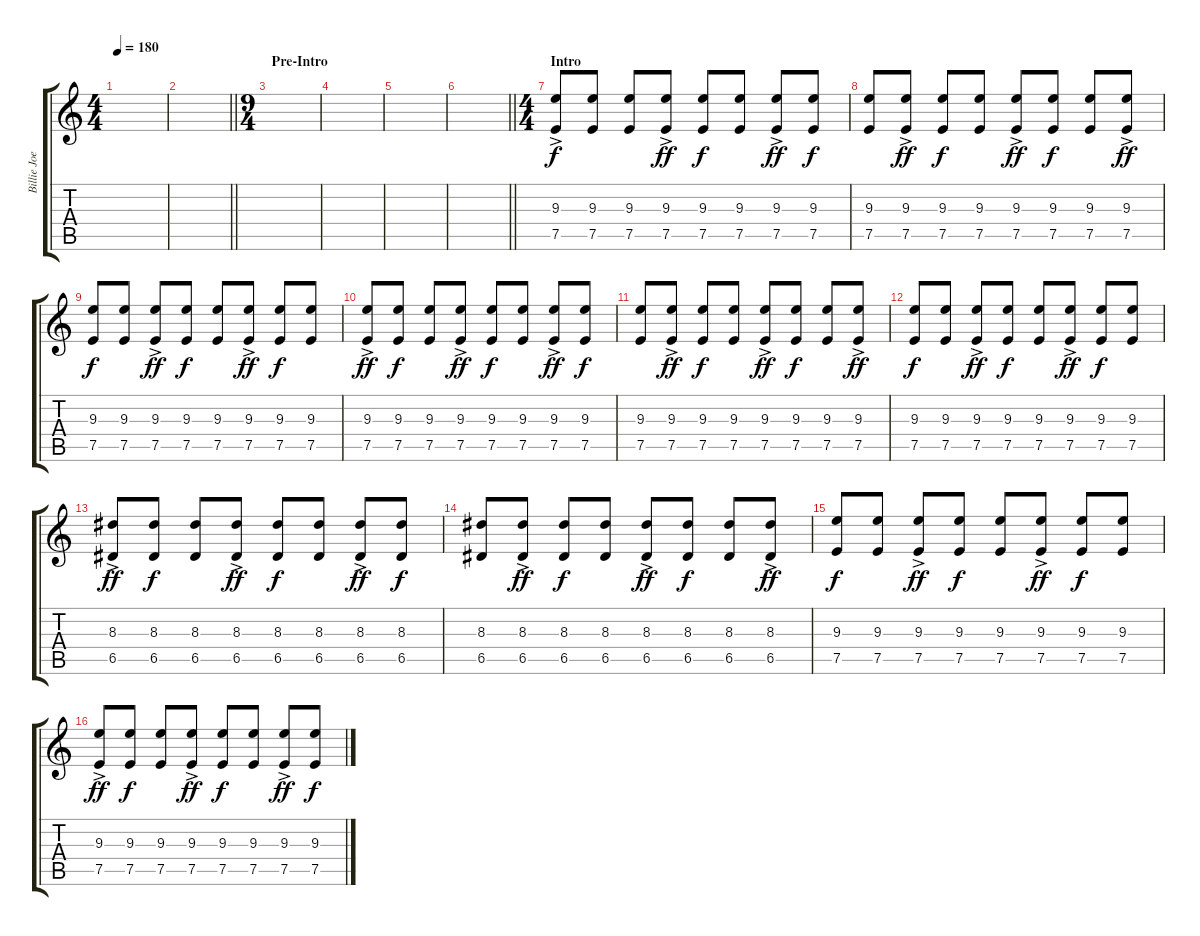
\track ("Billie Joe Armstrong (Lead Guitar)" "Billie Joe") {instrument overdrivenguitar}
\staff {score tabs}
\tuning (E4 B3 G3 D3 A2 E2) {hide}
\ts (4 4)
\tempo 180
\clef g2
\ks c
|
\barLineRight lightlight
|
\ts (9 4)
\section ("" "Pre-Intro")
|
|
|
\barLineRight lightlight
|
\ts (4 4)
\section ("" "Intro")
(9.3{ac} 7.5{ac}).8 (9.3 7.5).8{dy f} (9.3 7.5).8 (9.3{ac} 7.5{ac}).8{dy ff} (9.3 7.5).8{dy f} (9.3 7.5).8 (9.3{ac} 7.5{ac}).8{dy ff} (9.3 7.5).8{dy f} |
(9.3 7.5).8 (9.3{ac} 7.5{ac}).8{dy ff} (9.3 7.5).8{dy f} (9.3 7.5).8 (9.3{ac} 7.5{ac}).8{dy ff} (9.3 7.5).8{dy f} (9.3 7.5).8 (9.3{ac} 7.5{ac}).8{dy ff} |
(9.3 7.5).8{dy f} (9.3 7.5).8 (9.3{ac} 7.5{ac}).8{dy ff} (9.3 7.5).8{dy f} (9.3 7.5).8 (9.3{ac} 7.5{ac}).8{dy ff} (9.3 7.5).8{dy f} (9.3 7.5).8 |
(9.3{ac} 7.5{ac}).8{dy ff} (9.3 7.5).8{dy f} (9.3 7.5).8 (9.3{ac} 7.5{ac}).8{dy ff} (9.3 7.5).8{dy f} (9.3 7.5).8 (9.3{ac} 7.5{ac}).8{dy ff} (9.3 7.5).8{dy f} |
(9.3 7.5).8 (9.3{ac} 7.5{ac}).8{dy ff} (9.3 7.5).8{dy f} (9.3 7.5).8 (9.3{ac} 7.5{ac}).8{dy ff} (9.3 7.5).8{dy f} (9.3 7.5).8 (9.3{ac} 7.5{ac}).8{dy ff} |
(9.3 7.5).8{dy f} (9.3 7.5).8 (9.3{ac} 7.5{ac}).8{dy ff} (9.3 7.5).8{dy f} (9.3 7.5).8 (9.3{ac} 7.5{ac}).8{dy ff} (9.3 7.5).8{dy f} (9.3 7.5).8 |
(8.3{ac} 6.5{ac}).8{dy ff} (8.3 6.5).8{dy f} (8.3 6.5).8 (8.3{ac} 6.5{ac}).8{dy ff} (8.3 6.5).8{dy f} (8.3 6.5).8 (8.3{ac} 6.5{ac}).8{dy ff} (8.3 6.5).8{dy f} |
(8.3 6.5).8 (8.3{ac} 6.5{ac}).8{dy ff} (8.3 6.5).8{dy f} (8.3 6.5).8 (8.3{ac} 6.5{ac}).8{dy ff} (8.3 6.5).8{dy f} (8.3 6.5).8 (8.3{ac} 6.5{ac}).8{dy ff} |
(9.3 7.5).8{dy f} (9.3 7.5).8 (9.3{ac} 7.5{ac}).8{dy ff} (9.3 7.5).8{dy f} (9.3 7.5).8 (9.3{ac} 7.5{ac}).8{dy ff} (9.3 7.5).8{dy f} (9.3 7.5).8 |
(9.3{ac} 7.5{ac}).8{dy ff} (9.3 7.5).8{dy f} (9.3 7.5).8 (9.3{ac} 7.5{ac}).8{dy ff} (9.3 7.5).8{dy f} (9.3 7.5).8 (9.3{ac} 7.5{ac}).8{dy ff} (9.3 7.5).8{dy f}
